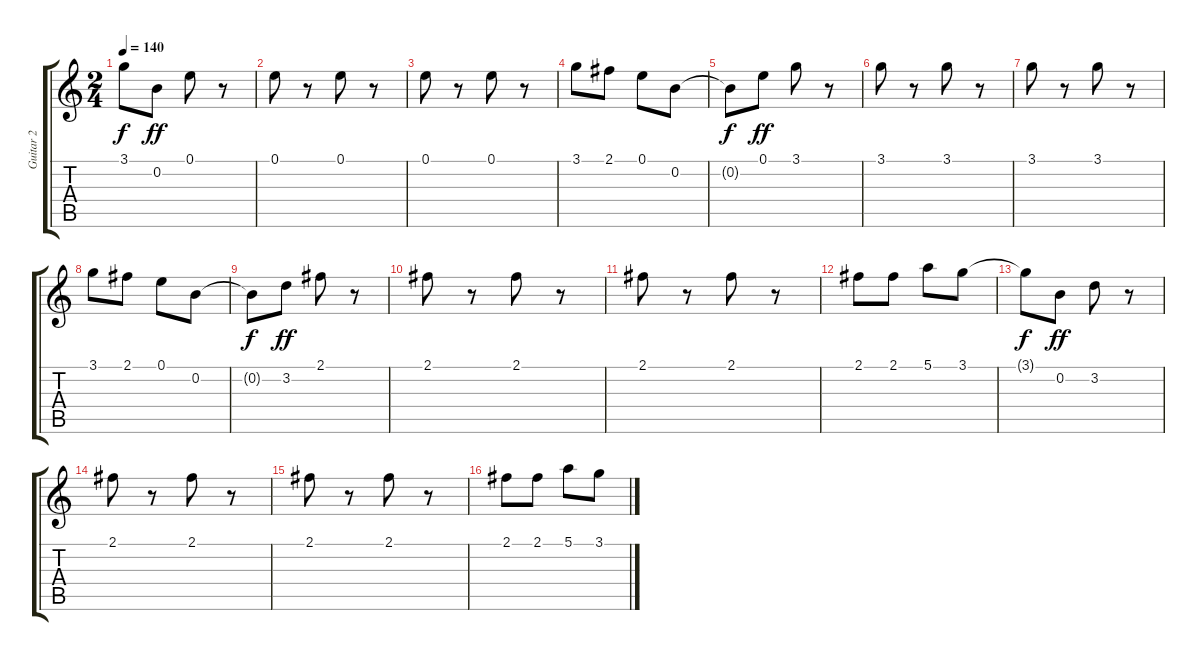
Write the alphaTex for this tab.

\track ("Guitar 2" "Guitar 2") {instrument distortionguitar}
\staff {score tabs}
\tuning (E4 B3 G3 D3 A2 E2) {hide}
\ts (2 4)
\tempo 140
\clef g2
\ks c
3.1{t}.8{dy f} 0.2.8{dy ff} 0.1.8 r.8 |
0.1.8 r.8 0.1.8 r.8 |
0.1.8 r.8 0.1.8 r.8 |
3.1.8 2.1.8 0.1.8 0.2.8 |
0.2{t}.8{dy f} 0.1.8{dy ff} 3.1.8 r.8 |
3.1.8 r.8 3.1.8 r.8 |
3.1.8 r.8 3.1.8 r.8 |
3.1.8 2.1.8 0.1.8 0.2.8 |
0.2{t}.8{dy f} 3.2.8{dy ff} 2.1.8 r.8 |
2.1.8 r.8 2.1.8 r.8 |
2.1.8 r.8 2.1.8 r.8 |
2.1.8 2.1.8 5.1.8 3.1.8 |
3.1{t}.8{dy f} 0.2.8{dy ff} 3.2.8 r.8 |
2.1.8 r.8 2.1.8 r.8 |
2.1.8 r.8 2.1.8 r.8 |
2.1.8 2.1.8 5.1.8 3.1.8
